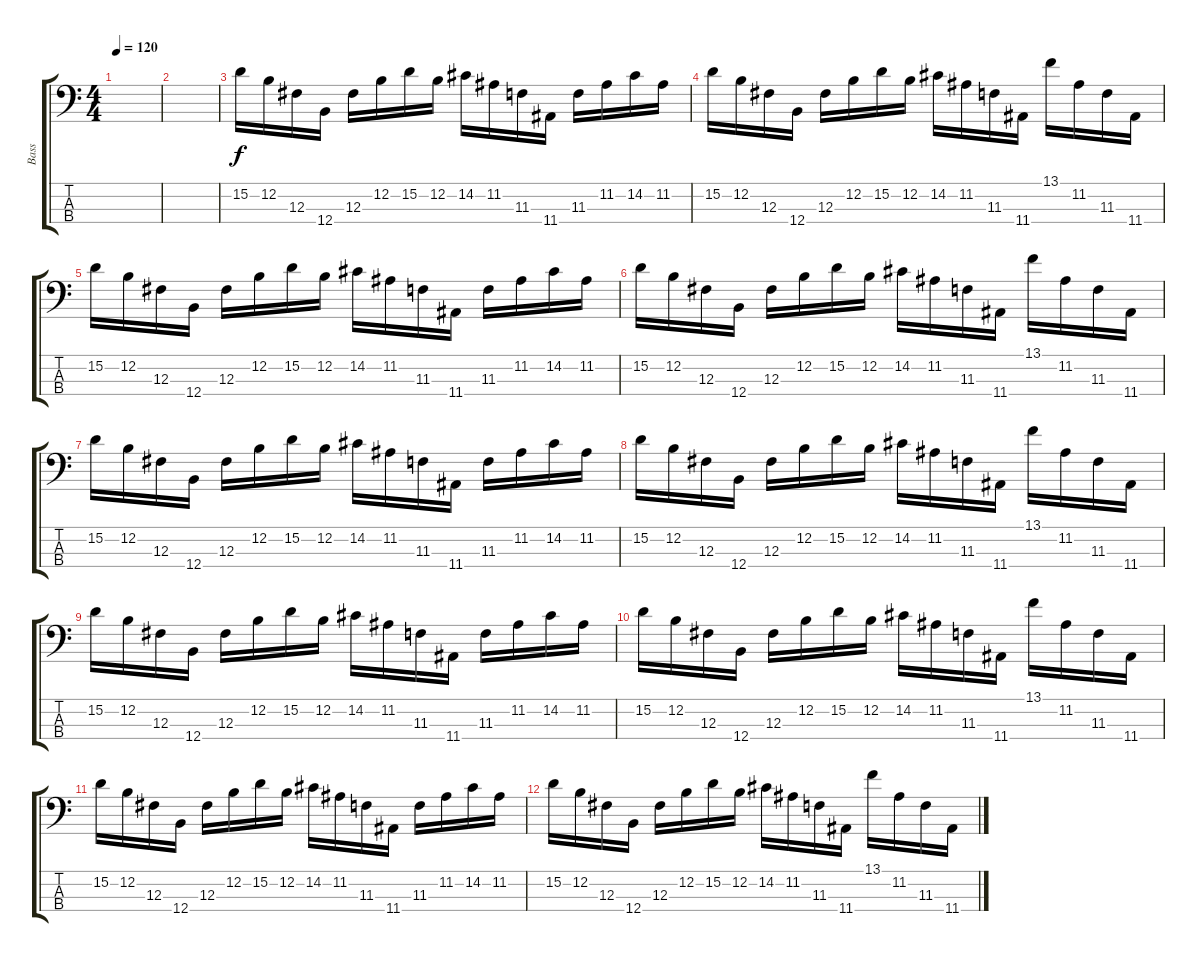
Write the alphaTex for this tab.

\track ("Bass" "Bass") {instrument electricbassfinger}
\staff {score tabs}
\tuning (E2 B1 Gb1 B0) {hide}
\ts (4 4)
\tempo 120
\clef f4
\ks c
|
|
15.2.16 12.2.16 12.3.16 12.4.16 12.3.16 12.2.16 15.2.16 12.2.16 14.2.16 11.2.16 11.3.16 11.4.16 11.3.16 11.2.16 14.2.16 11.2.16 |
15.2.16 12.2.16 12.3.16 12.4.16 12.3.16 12.2.16 15.2.16 12.2.16 14.2.16 11.2.16 11.3.16 11.4.16 13.1.16 11.2.16 11.3.16 11.4.16 |
15.2.16 12.2.16 12.3.16 12.4.16 12.3.16 12.2.16 15.2.16 12.2.16 14.2.16 11.2.16 11.3.16 11.4.16 11.3.16 11.2.16 14.2.16 11.2.16 |
15.2.16 12.2.16 12.3.16 12.4.16 12.3.16 12.2.16 15.2.16 12.2.16 14.2.16 11.2.16 11.3.16 11.4.16 13.1.16 11.2.16 11.3.16 11.4.16 |
15.2.16 12.2.16 12.3.16 12.4.16 12.3.16 12.2.16 15.2.16 12.2.16 14.2.16 11.2.16 11.3.16 11.4.16 11.3.16 11.2.16 14.2.16 11.2.16 |
15.2.16 12.2.16 12.3.16 12.4.16 12.3.16 12.2.16 15.2.16 12.2.16 14.2.16 11.2.16 11.3.16 11.4.16 13.1.16 11.2.16 11.3.16 11.4.16 |
15.2.16 12.2.16 12.3.16 12.4.16 12.3.16 12.2.16 15.2.16 12.2.16 14.2.16 11.2.16 11.3.16 11.4.16 11.3.16 11.2.16 14.2.16 11.2.16 |
15.2.16 12.2.16 12.3.16 12.4.16 12.3.16 12.2.16 15.2.16 12.2.16 14.2.16 11.2.16 11.3.16 11.4.16 13.1.16 11.2.16 11.3.16 11.4.16 |
15.2.16 12.2.16 12.3.16 12.4.16 12.3.16 12.2.16 15.2.16 12.2.16 14.2.16 11.2.16 11.3.16 11.4.16 11.3.16 11.2.16 14.2.16 11.2.16 |
15.2.16 12.2.16 12.3.16 12.4.16 12.3.16 12.2.16 15.2.16 12.2.16 14.2.16 11.2.16 11.3.16 11.4.16 13.1.16 11.2.16 11.3.16 11.4.16
